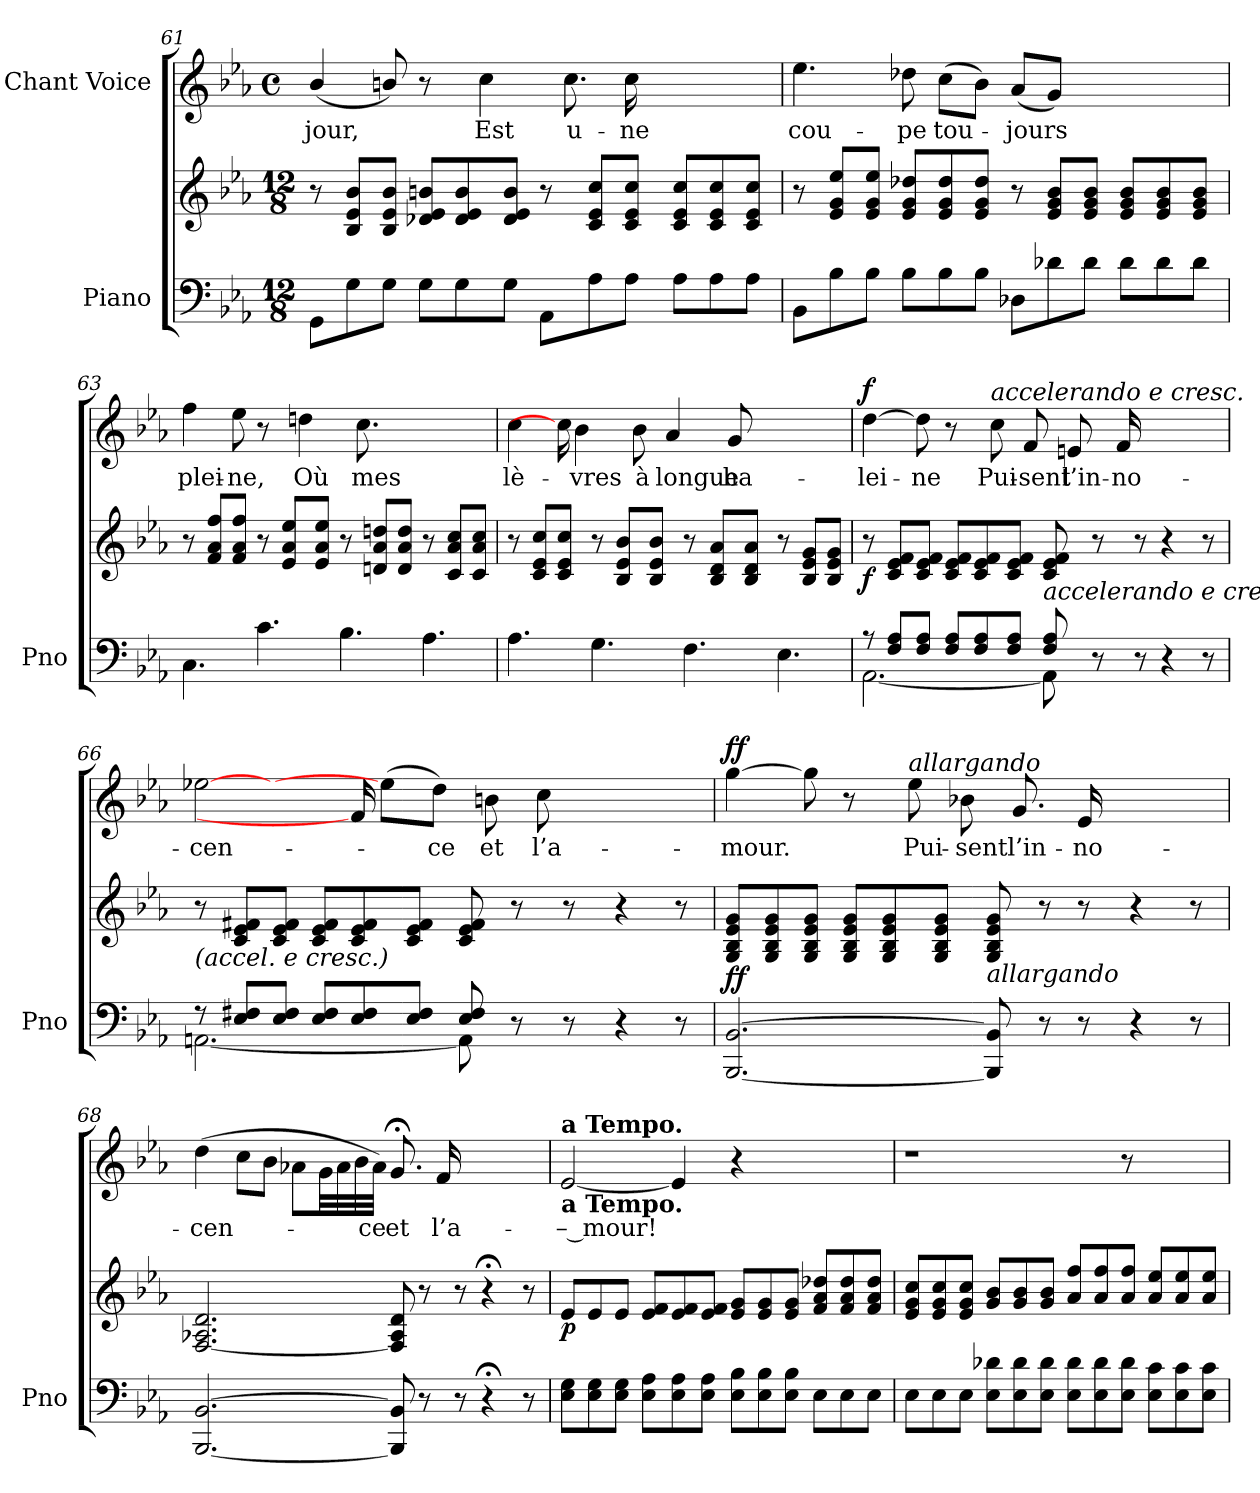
**kern	**kern	**dynam	**kern	**text	**dynam
*part2	*part2	*part2	*part1	*part1	*part1
*staff3	*staff2	*staff2/3	*staff1	*staff1	*staff1
*I"Piano	*	*	*I"Chant Voice	*	*
*I'Pno	*	*	*	*	*
*clefF4	*clefG2	*	*clefG2	*	*
*k[b-e-a-]	*k[b-e-a-]	*	*k[b-e-a-]	*	*
*M12/8	*M12/8	*	*M4/4	*	*
*	*	*	*met(c)	*	*
=61	=61	=61	=61	=61	=61
8GG\L	8r	.	(4b-/	jour,	.
8G\	8B-/ 8e-/ 8b-/L	.	.	.	.
8G\J	8B-/ 8e-/ 8b-/J	.	8bn/)	.	.
!	!	!	!LO:N:vis=8	!	!
8G\L	8d-X/ 8e-/ 8bn/L	.	8.r	.	.
8G\	8d-/ 8e-/ 8b/	.	.	.	.
.	.	.	4cc\	Est	.
8G\J	8d-/ 8e-/ 8b/J	.	.	.	.
8AA-\L	8r	.	.	.	.
.	.	.	8.cc\	u-	.
8A-\	8c/ 8e-/ 8cc/L	.	.	.	.
8A-\J	8c/ 8e-/ 8cc/J	.	16cc\	-ne	.
.	.	.	4..ryy	.	.
8A-\L	8c/ 8e-/ 8cc/L	.	.	.	.
8A-\	8c/ 8e-/ 8cc/	.	.	.	.
8A-\J	8c/ 8e-/ 8cc/J	.	.	.	.
=62	=62	=62	=62	=62	=62
8BB-\L	8r	.	4.ee-\	cou-	.
8B-\	8e-/ 8g/ 8ee-/L	.	.	.	.
8B-\J	8e-/ 8g/ 8ee-/J	.	.	.	.
8B-\L	8e-/ 8g/ 8dd-X/L	.	8dd-X\	-pe	.
8B-\	8e-/ 8g/ 8dd-/	.	(8cc\L	tou-	.
8B-\J	8e-/ 8g/ 8dd-/J	.	8b-\J)	.	.
8D-X\L	8r	.	(8a-/L	-jours	.
8d-X\	8e-/ 8g/ 8b-/L	.	8g/J)	.	.
8d-\J	8e-/ 8g/ 8b-/J	.	2ryy	.	.
8d-\L	8e-/ 8g/ 8b-/L	.	.	.	.
8d-\	8e-/ 8g/ 8b-/	.	.	.	.
8d-\J	8e-/ 8g/ 8b-/J	.	.	.	.
=63	=63	=63	=63	=63	=63
4.C\	8r	.	4ff\	plei-	.
.	8f/ 8a-/ 8ff/L	.	.	.	.
.	8f/ 8a-/ 8ff/J	.	8ee-\	-ne,	.
!	!	!	!LO:N:vis=8	!	!
4.c\	8r	.	8.r	.	.
.	8e-/ 8a-/ 8ee-/L	.	.	.	.
.	.	.	4ddn\	Où	.
.	8e-/ 8a-/ 8ee-/J	.	.	.	.
4.B-\	8r	.	.	.	.
.	.	.	[8.cc\	mes	.
.	8dn/ 8a-/ 8ddn/L	.	.	.	.
.	8d/ 8a-/ 8dd/J	.	2ryy	.	.
4.A-\	8r	.	.	.	.
.	8c/ 8a-/ 8cc/L	.	.	.	.
.	8c/ 8a-/ 8cc/J	.	.	.	.
=64	=64	=64	=64	=64	=64
4.A-\	8r	.	4cc\	lè-	.
.	8c/ 8e-/ 8cc/L	.	.	.	.
.	8c/ 8e-/ 8cc/J	.	16cc\]	.	.
.	.	.	4b-\	-vres	.
4.G\	8r	.	.	.	.
.	8B-/ 8e-/ 8b-/L	.	.	.	.
.	.	.	8b-\	à	.
.	8B-/ 8e-/ 8b-/J	.	.	.	.
.	.	.	4a-/	longue	.
4.F\	8r	.	.	.	.
.	8B-/ 8d/ 8a-/L	.	.	.	.
.	.	.	8g/	ha-	.
.	8B-/ 8d/ 8a-/J	.	.	.	.
.	.	.	4..ryy	.	.
4.E-\	8r	.	.	.	.
.	8B-/ 8e-/ 8g/L	.	.	.	.
.	8B-/ 8e-/ 8g/J	.	.	.	.
=65	=65	=65	=65	=65	=65
*^	*	*	*	*	*
!	!	!	!LO:DY:b	!	!	!LO:DY:a
8r	[2.AA-\	8r	f	[4dd\	-lei-	f
8F/ 8A-/L	.	8c/ 8e-/ 8f/L	.	.	.	.
8F/ 8A-/J	.	8c/ 8e-/ 8f/J	.	8dd\]	-ne	.
!	!	!	!	!LO:N:vis=8	!	!
8F/ 8A-/L	.	8c/ 8e-/ 8f/L	.	8.r	.	.
8F/ 8A-/	.	8c/ 8e-/ 8f/	.	.	.	.
!	!	!	!	!LO:TX:a:i:t=accelerando e cresc.	!	!
.	.	.	.	8cc\	Pui-	.
8F/ 8A-/J	.	8c/ 8e-/ 8f/J	.	.	.	.
.	.	.	.	8f/	-sent	.
!	!	!LO:TX:b:i:t=accelerando e cresc.	!	!	!	!
8F/ 8A-/	8AA-\]	8c/ 8e-/ 8f/	.	.	.	.
.	.	.	.	8en/	l’in-	.
8r	2ryy	8r	.	.	.	.
.	.	.	.	[16f/	-no-	.
8r	.	8r	.	2ryy	.	.
4r	.	4r	.	.	.	.
8r	8ryy	8r	.	.	.	.
=66	=66	=66	=66	=66	=66	=66
!	!	!LO:TX:b:i:t=(accel. e cresc.)	!	!	!	!
8r	[2.AAn\	8r	.	[2ee-X\	-cen-	.
8E-/ 8F#X/L	.	8c/ 8e-/ 8f#X/L	.	.	.	.
8E-/ 8F#/J	.	8c/ 8e-/ 8f#/J	.	.	.	.
8E-/ 8F#/L	.	8c/ 8e-/ 8f#/L	.	.	.	.
8E-/ 8F#/	.	8c/ 8e-/ 8f#/	.	16f/]	.	.
.	.	.	.	(8ee-\L]	.	.
8E-/ 8F#/J	.	8c/ 8e-/ 8f#/J	.	.	.	.
.	.	.	.	8dd\J)	-ce	.
8E-/ 8F#/	8AA\]	8c/ 8e-/ 8f#/	.	.	.	.
.	.	.	.	8bn\	et	.
8r	2ryy	8r	.	.	.	.
.	.	.	.	8cc\	l’a-	.
8r	.	8r	.	.	.	.
.	.	.	.	4..ryy	.	.
4r	.	4r	.	.	.	.
8r	8ryy	8r	.	.	.	.
=67	=67	=67	=67	=67	=67	=67
!	!	!	!LO:DY:b	!	!	!LO:DY:a
*v	*v	*	*	*	*	*
[2.BBB-/ [2.BB-/	8G/ 8B-/ 8e-/ 8g/L	ff	[4gg\	-mour.	ff
.	8G/ 8B-/ 8e-/ 8g/	.	.	.	.
.	8G/ 8B-/ 8e-/ 8g/J	.	8gg\]	.	.
!	!	!	!LO:N:vis=8	!	!
.	8G/ 8B-/ 8e-/ 8g/L	.	8.r	.	.
.	8G/ 8B-/ 8e-/ 8g/	.	.	.	.
!	!	!	!LO:TX:a:i:t=allargando	!	!
.	.	.	8ee-\	Pui-	.
.	8G/ 8B-/ 8e-/ 8g/J	.	.	.	.
.	.	.	8b-X\	-sent	.
!	!LO:TX:b:i:t=allargando	!	!	!	!
8BBB-/] 8BB-/]	8G/ 8B-/ 8e-/ 8g/	.	.	.	.
.	.	.	8.g/	l’in-	.
8r	8r	.	.	.	.
8r	8r	.	16e-/	-no-	.
.	.	.	4..ryy	.	.
4r	4r	.	.	.	.
8r	8r	.	.	.	.
=68	=68	=68	=68	=68	=68
[2.BBB-/ [2.BB-/	[2.F/ 2.A-X/ 2.d/	.	(4dd\	-cen-	.
.	.	.	8cc\L	.	.
.	.	.	8b-\J	.	.
.	.	.	8a-X\L	.	.
.	.	.	32g\LL	.	.
.	.	.	32a-\	.	.
.	.	.	32b-\	.	.
.	.	.	32a-\JJJ)	-ce	.
8BBB-/] 8BB-/]	8F/] 8A-/ 8d/	.	8.g;</	et	.
8r	8r	.	.	.	.
.	.	.	16f/	l’a-	.
8r	8r	.	2ryy	.	.
4r;<	4r;<	.	.	.	.
8r	8r	.	.	.	.
=69	=69	=69	=69	=69	=69
!	!	!	!LO:TX:a:B:t=a Tempo.	!	!
!	!	!	!LO:TX:b:B:t=a Tempo.	!	!
!	!	!LO:DY:b	!	!	!
8E-\ 8G\L	8e-/L	p	[2e-/	-– mour!	.
8E-\ 8G\	8e-/	.	.	.	.
8E-\ 8G\J	8e-/J	.	.	.	.
8E-\ 8A-\L	8e-/ 8f/L	.	.	.	.
8E-\ 8A-\	8e-/ 8f/	.	4e-/]	.	.
8E-\ 8A-\J	8e-/ 8f/J	.	.	.	.
8E-\ 8B-\L	8e-/ 8g/L	.	4r	.	.
8E-\ 8B-\	8e-/ 8g/	.	.	.	.
8E-\ 8B-\J	8e-/ 8g/J	.	2ryy	.	.
8E-\L	8f/ 8a-/ 8dd-X/L	.	.	.	.
8E-\	8f/ 8a-/ 8dd-/	.	.	.	.
8E-\J	8f/ 8a-/ 8dd-/J	.	.	.	.
=70	=70	=70	=70	=70	=70
8E-\L	8e-/ 8g/ 8cc/L	.	1r	.	.
8E-\	8e-/ 8g/ 8cc/	.	.	.	.
8E-\J	8e-/ 8g/ 8cc/J	.	.	.	.
8E-\ 8d-X\L	8g/ 8b-/L	.	.	.	.
8E-\ 8d-\	8g/ 8b-/	.	.	.	.
8E-\ 8d-\J	8g/ 8b-/J	.	.	.	.
8E-\ 8d-\L	8a-/ 8ff/L	.	.	.	.
8E-\ 8d-\	8a-/ 8ff/	.	.	.	.
8E-\ 8d-\J	8a-/ 8ff/J	.	8r	.	.
8E-\ 8c\L	8a-/ 8ee-/L	.	4.ryy	.	.
8E-\ 8c\	8a-/ 8ee-/	.	.	.	.
8E-\ 8c\J	8a-/ 8ee-/J	.	.	.	.
=	=	=	=	=	=
*-	*-	*-	*-	*-	*-
